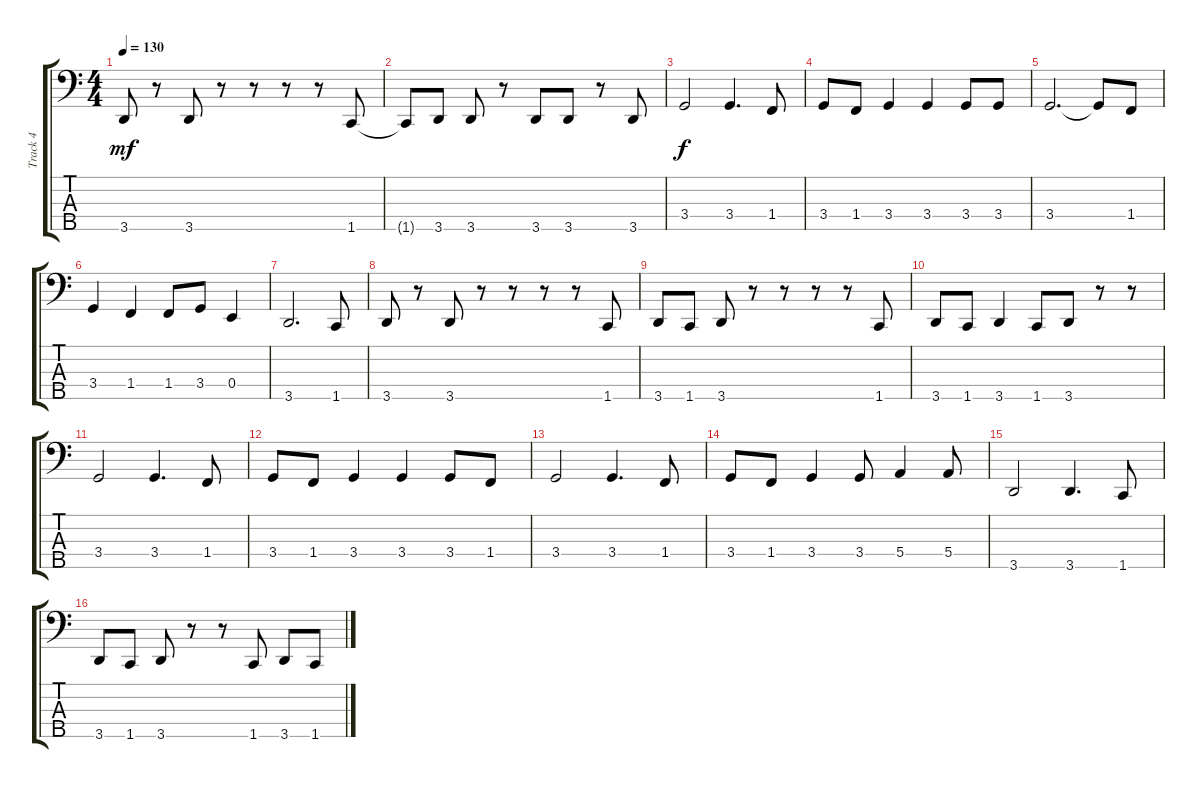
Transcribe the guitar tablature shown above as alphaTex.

\track ("Track 4" "Track 4") {instrument electricbassfinger}
\staff {score tabs}
\tuning (G2 D2 A1 E1 B0) {hide}
\ts (4 4)
\tempo 130
\clef f4
\ks c
3.5.8{dy mf} r.8 3.5.8 r.8 r.8 r.8 r.8 1.5.8 |
1.5{t}.8 3.5.8 3.5.8 r.8 3.5.8 3.5.8 r.8 3.5.8 |
3.4.2{dy f} 3.4.4{d} 1.4.8 |
3.4.8 1.4.8 3.4.4 3.4.4 3.4.8 3.4.8 |
3.4.2{d} 3.4{t}.8 1.4.8 |
3.4.4 1.4.4 1.4.8 3.4.8 0.4.4 |
3.5.2{d} 1.5.8 |
3.5.8 r.8 3.5.8 r.8 r.8 r.8 r.8 1.5.8 |
3.5.8 1.5.8 3.5.8 r.8 r.8 r.8 r.8 1.5.8 |
3.5.8 1.5.8 3.5.4 1.5.8 3.5.8 r.8 r.8 |
3.4.2 3.4.4{d} 1.4.8 |
3.4.8 1.4.8 3.4.4 3.4.4 3.4.8 1.4.8 |
3.4.2 3.4.4{d} 1.4.8 |
3.4.8 1.4.8 3.4.4 3.4.8 5.4.4 5.4.8 |
3.5.2 3.5.4{d} 1.5.8 |
3.5.8 1.5.8 3.5.8 r.8 r.8 1.5.8 3.5.8 1.5.8
